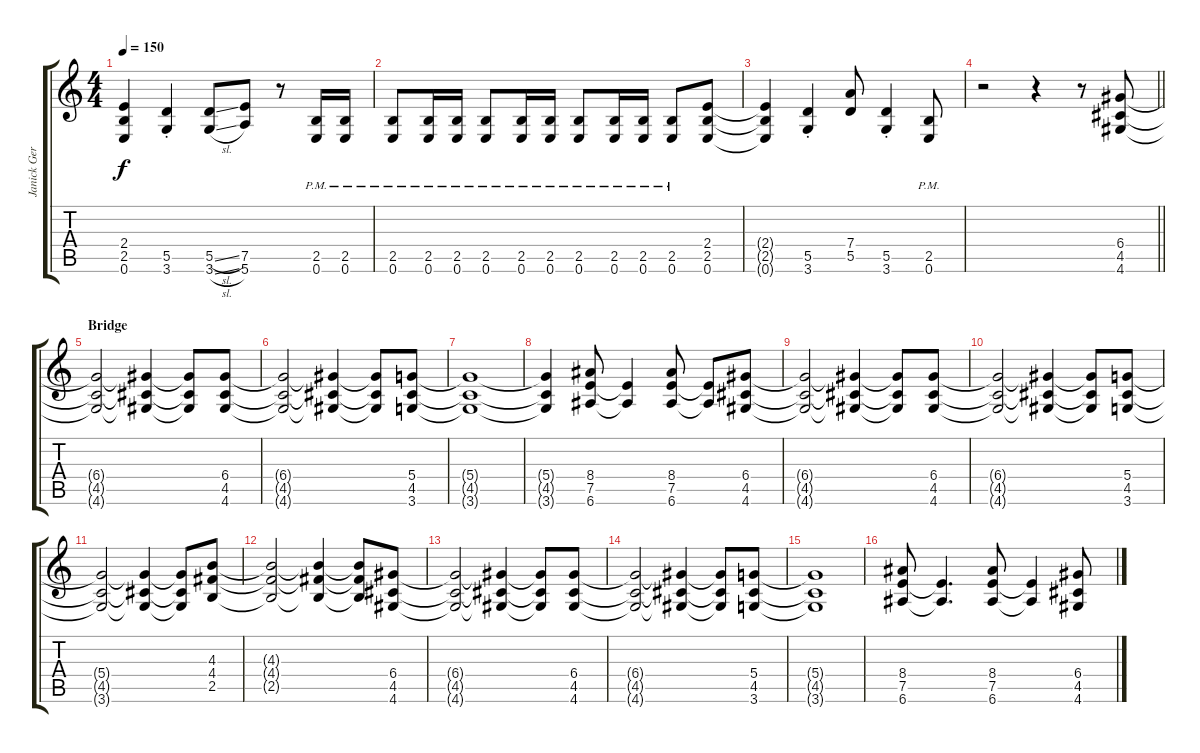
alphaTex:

\track ("Janick Gers" "Janick Ger") {instrument distortionguitar}
\staff {score tabs}
\tuning (E4 B3 G3 D3 A2 E2) {hide}
\ts (4 4)
\tempo 150
\clef g2
\ks c
(2.4{t} 2.5{t} 0.6{t}).4{dy f} (5.5{st} 3.6{st}).4 (5.5{sl} 3.6{sl}).8 (7.5 5.6).8 r.8 (2.5{pm} 0.6{pm}).16 (2.5{pm} 0.6{pm}).16 |
(2.5{pm} 0.6{pm}).8 (2.5{pm} 0.6{pm}).16 (2.5{pm} 0.6{pm}).16 (2.5{pm} 0.6{pm}).8 (2.5{pm} 0.6{pm}).16 (2.5{pm} 0.6{pm}).16 (2.5{pm} 0.6{pm}).8 (2.5{pm} 0.6{pm}).16 (2.5{pm} 0.6{pm}).16 (2.5{pm} 0.6{pm}).8 (2.4 2.5 0.6).8 |
(2.4{t} 2.5{t} 0.6{t}).4 (5.5{st} 3.6{st}).4 (7.4 5.5).8 (5.5{st} 3.6{st}).4 (2.5{pm} 0.6{pm}).8 |
\barLineRight lightlight
r.2 r.4 r.8 (6.4 4.5 4.6).8 |
\section ("" "Bridge")
(6.4{t} 4.5{t} 4.6{t}).2 (6.4{t} 4.5{t} 4.6{t}).4 (6.4{t} 4.5{t} 4.6{t}).8 (6.4 4.5 4.6).8 |
(6.4{t} 4.5{t} 4.6{t}).2 (6.4{t} 4.5{t} 4.6{t}).4 (6.4{t} 4.5{t} 4.6{t}).8 (5.4 4.5 3.6).8 |
(5.4{t} 4.5{t} 3.6{t}).1 |
(5.4{t} 4.5{t} 3.6{t}).4 (8.4 7.5 6.6).8 (7.5{t} 6.6{t}).4 (8.4 7.5 6.6).8 (7.5{t} 6.6{t}).8 (6.4 4.5 4.6).8 |
(6.4{t} 4.5{t} 4.6{t}).2 (6.4{t} 4.5{t} 4.6{t}).4 (6.4{t} 4.5{t} 4.6{t}).8 (6.4 4.5 4.6).8 |
(6.4{t} 4.5{t} 4.6{t}).2 (6.4{t} 4.5{t} 4.6{t}).4 (6.4{t} 4.5{t} 4.6{t}).8 (5.4 4.5 3.6).8 |
(5.4{t} 4.5{t} 3.6{t}).2 (5.4{t} 4.5{t} 3.6{t}).4 (5.4{t} 4.5{t} 3.6{t}).8 (4.3 4.4 2.5).8 |
(4.3{t} 4.4{t} 2.5{t}).2 (4.3{t} 4.4{t} 2.5{t}).4 (4.3{t} 4.4{t} 2.5{t}).8 (6.4 4.5 4.6).8 |
(6.4{t} 4.5{t} 4.6{t}).2 (6.4{t} 4.5{t} 4.6{t}).4 (6.4{t} 4.5{t} 4.6{t}).8 (6.4 4.5 4.6).8 |
(6.4{t} 4.5{t} 4.6{t}).2 (6.4{t} 4.5{t} 4.6{t}).4 (6.4{t} 4.5{t} 4.6{t}).8 (5.4 4.5 3.6).8 |
(5.4{t} 4.5{t} 3.6{t}).1 |
(8.4 7.5 6.6).8 (7.5{t} 6.6{t}).4{d} (8.4 7.5 6.6).8 (7.5{t} 6.6{t}).4 (6.4 4.5 4.6).8
